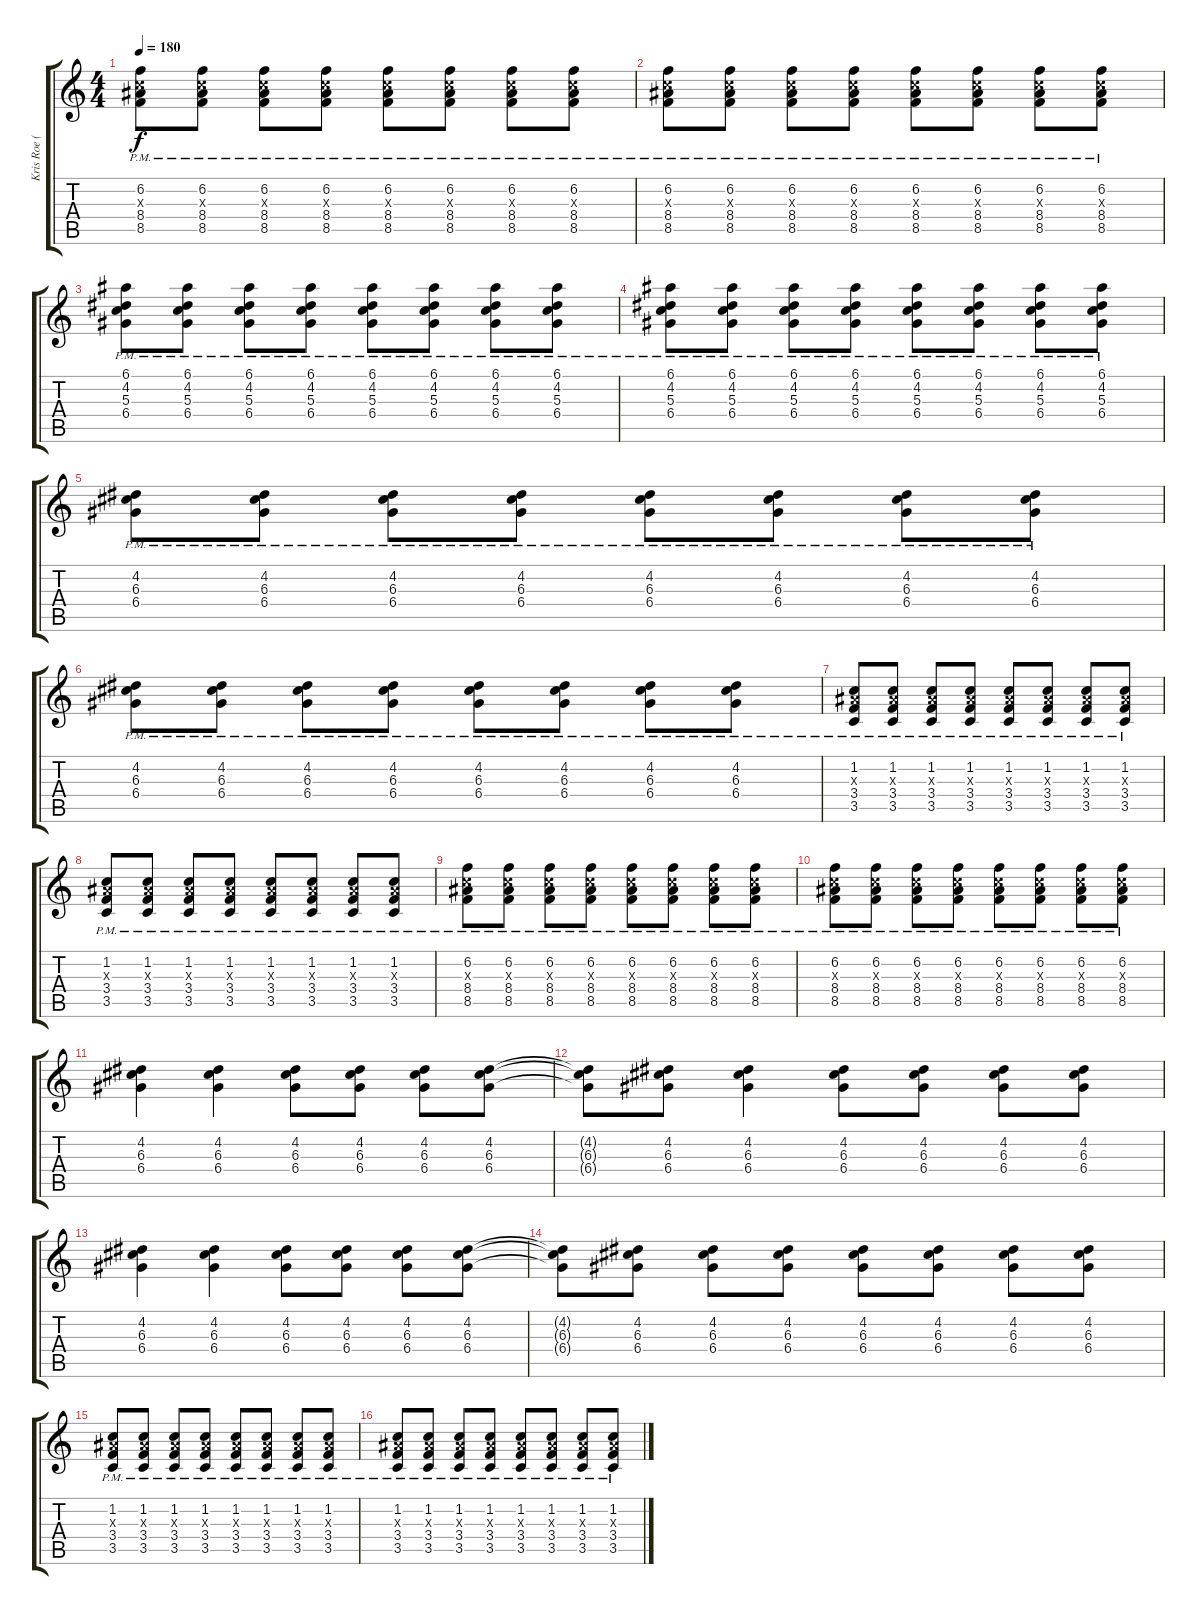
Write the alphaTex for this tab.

\track ("Kris Roe (Rythm gtr)" "Kris Roe (") {instrument overdrivenguitar}
\staff {score tabs}
\tuning (E4 B3 G3 D3 A2 E2) {hide}
\ts (4 4)
\tempo 180
\clef g2
\ks c
(6.2{pm} 5.3{x} 8.4{pm} 8.5{pm}).8{dy f} (6.2{pm} 5.3{x} 8.4{pm} 8.5{pm}).8 (6.2{pm} 5.3{x} 8.4{pm} 8.5{pm}).8 (6.2{pm} 5.3{x} 8.4{pm} 8.5{pm}).8 (6.2{pm} 5.3{x} 8.4{pm} 8.5{pm}).8 (6.2{pm} 5.3{x} 8.4{pm} 8.5{pm}).8 (6.2{pm} 5.3{x} 8.4{pm} 8.5{pm}).8 (6.2{pm} 5.3{x} 8.4{pm} 8.5{pm}).8 |
(6.2{pm} 5.3{x} 8.4{pm} 8.5{pm}).8 (6.2{pm} 5.3{x} 8.4{pm} 8.5{pm}).8 (6.2{pm} 5.3{x} 8.4{pm} 8.5{pm}).8 (6.2{pm} 5.3{x} 8.4{pm} 8.5{pm}).8 (6.2{pm} 5.3{x} 8.4{pm} 8.5{pm}).8 (6.2{pm} 5.3{x} 8.4{pm} 8.5{pm}).8 (6.2{pm} 5.3{x} 8.4{pm} 8.5{pm}).8 (6.2{pm} 5.3{x} 8.4{pm} 8.5{pm}).8 |
(6.1{pm} 4.2{pm} 5.3{pm} 6.4{pm}).8 (6.1{pm} 4.2{pm} 5.3{pm} 6.4{pm}).8 (6.1{pm} 4.2{pm} 5.3{pm} 6.4{pm}).8 (6.1{pm} 4.2{pm} 5.3{pm} 6.4{pm}).8 (6.1{pm} 4.2{pm} 5.3{pm} 6.4{pm}).8 (6.1{pm} 4.2{pm} 5.3{pm} 6.4{pm}).8 (6.1{pm} 4.2{pm} 5.3{pm} 6.4{pm}).8 (6.1{pm} 4.2{pm} 5.3{pm} 6.4{pm}).8 |
(6.1{pm} 4.2{pm} 5.3{pm} 6.4{pm}).8 (6.1{pm} 4.2{pm} 5.3{pm} 6.4{pm}).8 (6.1{pm} 4.2{pm} 5.3{pm} 6.4{pm}).8 (6.1{pm} 4.2{pm} 5.3{pm} 6.4{pm}).8 (6.1{pm} 4.2{pm} 5.3{pm} 6.4{pm}).8 (6.1{pm} 4.2{pm} 5.3{pm} 6.4{pm}).8 (6.1{pm} 4.2{pm} 5.3{pm} 6.4{pm}).8 (6.1{pm} 4.2{pm} 5.3{pm} 6.4{pm}).8 |
(4.2{pm} 6.3{pm} 6.4{pm}).8 (4.2{pm} 6.3{pm} 6.4{pm}).8 (4.2{pm} 6.3{pm} 6.4{pm}).8 (4.2{pm} 6.3{pm} 6.4{pm}).8 (4.2{pm} 6.3{pm} 6.4{pm}).8 (4.2{pm} 6.3{pm} 6.4{pm}).8 (4.2{pm} 6.3{pm} 6.4{pm}).8 (4.2{pm} 6.3{pm} 6.4{pm}).8 |
(4.2{pm} 6.3{pm} 6.4{pm}).8 (4.2{pm} 6.3{pm} 6.4{pm}).8 (4.2{pm} 6.3{pm} 6.4{pm}).8 (4.2{pm} 6.3{pm} 6.4{pm}).8 (4.2{pm} 6.3{pm} 6.4{pm}).8 (4.2{pm} 6.3{pm} 6.4{pm}).8 (4.2{pm} 6.3{pm} 6.4{pm}).8 (4.2{pm} 6.3{pm} 6.4{pm}).8 |
(1.2{pm} 3.3{x} 3.4{pm} 3.5{pm}).8 (1.2{pm} 3.3{x} 3.4{pm} 3.5{pm}).8 (1.2{pm} 3.3{x} 3.4{pm} 3.5{pm}).8 (1.2{pm} 3.3{x} 3.4{pm} 3.5{pm}).8 (1.2{pm} 3.3{x} 3.4{pm} 3.5{pm}).8 (1.2{pm} 3.3{x} 3.4{pm} 3.5{pm}).8 (1.2{pm} 3.3{x} 3.4{pm} 3.5{pm}).8 (1.2{pm} 3.3{x} 3.4{pm} 3.5{pm}).8 |
(1.2{pm} 3.3{x} 3.4{pm} 3.5{pm}).8 (1.2{pm} 3.3{x} 3.4{pm} 3.5{pm}).8 (1.2{pm} 3.3{x} 3.4{pm} 3.5{pm}).8 (1.2{pm} 3.3{x} 3.4{pm} 3.5{pm}).8 (1.2{pm} 3.3{x} 3.4{pm} 3.5{pm}).8 (1.2{pm} 3.3{x} 3.4{pm} 3.5{pm}).8 (1.2{pm} 3.3{x} 3.4{pm} 3.5{pm}).8 (1.2{pm} 3.3{x} 3.4{pm} 3.5{pm}).8 |
(6.2{pm} 5.3{x} 8.4{pm} 8.5{pm}).8 (6.2{pm} 5.3{x} 8.4{pm} 8.5{pm}).8 (6.2{pm} 5.3{x} 8.4{pm} 8.5{pm}).8 (6.2{pm} 5.3{x} 8.4{pm} 8.5{pm}).8 (6.2{pm} 5.3{x} 8.4{pm} 8.5{pm}).8 (6.2{pm} 5.3{x} 8.4{pm} 8.5{pm}).8 (6.2{pm} 5.3{x} 8.4{pm} 8.5{pm}).8 (6.2{pm} 5.3{x} 8.4{pm} 8.5{pm}).8 |
(6.2{pm} 5.3{x} 8.4{pm} 8.5{pm}).8 (6.2{pm} 5.3{x} 8.4{pm} 8.5{pm}).8 (6.2{pm} 5.3{x} 8.4{pm} 8.5{pm}).8 (6.2{pm} 5.3{x} 8.4{pm} 8.5{pm}).8 (6.2{pm} 5.3{x} 8.4{pm} 8.5{pm}).8 (6.2{pm} 5.3{x} 8.4{pm} 8.5{pm}).8 (6.2{pm} 5.3{x} 8.4{pm} 8.5{pm}).8 (6.2{pm} 5.3{x} 8.4{pm} 8.5{pm}).8 |
(4.2 6.3 6.4).4 (4.2 6.3 6.4).4 (4.2 6.3 6.4).8 (4.2 6.3 6.4).8 (4.2 6.3 6.4).8 (4.2 6.3 6.4).8 |
(4.2{t} 6.3{t} 6.4{t}).8 (4.2 6.3 6.4).8 (4.2 6.3 6.4).4 (4.2 6.3 6.4).8 (4.2 6.3 6.4).8 (4.2 6.3 6.4).8 (4.2 6.3 6.4).8 |
(4.2 6.3 6.4).4 (4.2 6.3 6.4).4 (4.2 6.3 6.4).8 (4.2 6.3 6.4).8 (4.2 6.3 6.4).8 (4.2 6.3 6.4).8 |
(4.2{t} 6.3{t} 6.4{t}).8 (4.2 6.3 6.4).8 (4.2 6.3 6.4).8 (4.2 6.3 6.4).8 (4.2 6.3 6.4).8 (4.2 6.3 6.4).8 (4.2 6.3 6.4).8 (4.2 6.3 6.4).8 |
(1.2{pm} 3.3{x} 3.4{pm} 3.5{pm}).8 (1.2{pm} 3.3{x} 3.4{pm} 3.5{pm}).8 (1.2{pm} 3.3{x} 3.4{pm} 3.5{pm}).8 (1.2{pm} 3.3{x} 3.4{pm} 3.5{pm}).8 (1.2{pm} 3.3{x} 3.4{pm} 3.5{pm}).8 (1.2{pm} 3.3{x} 3.4{pm} 3.5{pm}).8 (1.2{pm} 3.3{x} 3.4{pm} 3.5{pm}).8 (1.2{pm} 3.3{x} 3.4{pm} 3.5{pm}).8 |
(1.2{pm} 3.3{x} 3.4{pm} 3.5{pm}).8 (1.2{pm} 3.3{x} 3.4{pm} 3.5{pm}).8 (1.2{pm} 3.3{x} 3.4{pm} 3.5{pm}).8 (1.2{pm} 3.3{x} 3.4{pm} 3.5{pm}).8 (1.2{pm} 3.3{x} 3.4{pm} 3.5{pm}).8 (1.2{pm} 3.3{x} 3.4{pm} 3.5{pm}).8 (1.2{pm} 3.3{x} 3.4{pm} 3.5{pm}).8 (1.2{pm} 3.3{x} 3.4{pm} 3.5{pm}).8
